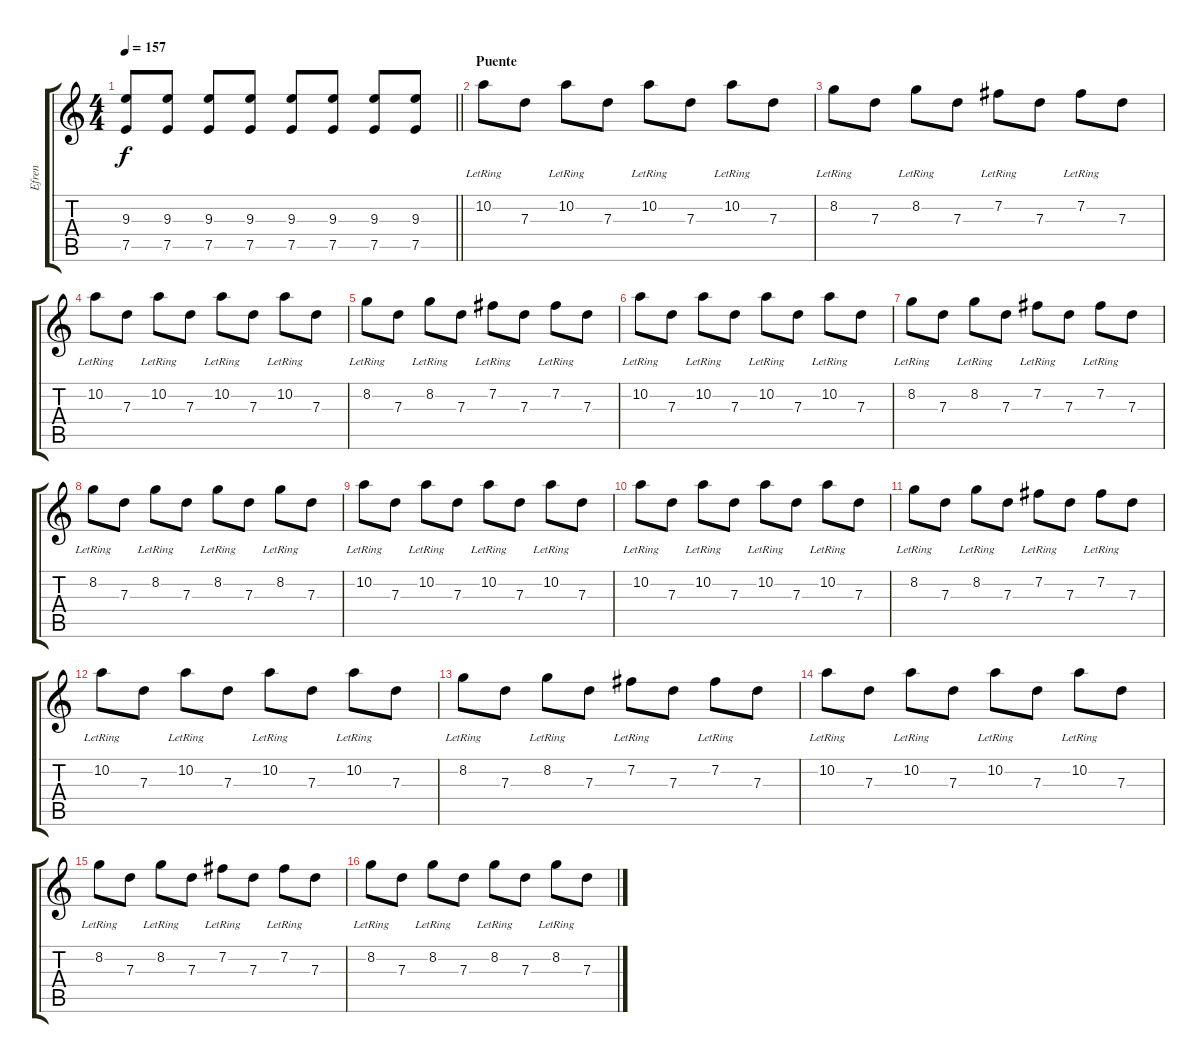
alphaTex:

\track ("Efren" "Efren") {instrument acousticguitarsteel}
\staff {score tabs}
\tuning (E4 B3 G3 D3 A2 E2) {hide}
\ts (4 4)
\tempo 157
\clef g2
\barLineRight lightlight
\ks c
(9.3 7.5).8{dy f} (9.3 7.5).8 (9.3 7.5).8 (9.3 7.5).8 (9.3 7.5).8 (9.3 7.5).8 (9.3 7.5).8 (9.3 7.5).8 |
\section ("" "Puente")
10.2{lr}.8{instrument overdrivenguitar} 7.3.8 10.2{lr}.8 7.3.8 10.2{lr}.8 7.3.8 10.2{lr}.8 7.3.8 |
8.2{lr}.8 7.3.8 8.2{lr}.8 7.3.8 7.2{lr}.8 7.3.8 7.2{lr}.8 7.3.8 |
10.2{lr}.8 7.3.8 10.2{lr}.8 7.3.8 10.2{lr}.8 7.3.8 10.2{lr}.8 7.3.8 |
8.2{lr}.8 7.3.8 8.2{lr}.8 7.3.8 7.2{lr}.8 7.3.8 7.2{lr}.8 7.3.8 |
10.2{lr}.8 7.3.8 10.2{lr}.8 7.3.8 10.2{lr}.8 7.3.8 10.2{lr}.8 7.3.8 |
8.2{lr}.8 7.3.8 8.2{lr}.8 7.3.8 7.2{lr}.8 7.3.8 7.2{lr}.8 7.3.8 |
8.2{lr}.8 7.3.8 8.2{lr}.8 7.3.8 8.2{lr}.8 7.3.8 8.2{lr}.8 7.3.8 |
10.2{lr}.8 7.3.8 10.2{lr}.8 7.3.8 10.2{lr}.8 7.3.8 10.2{lr}.8 7.3.8 |
10.2{lr}.8{instrument overdrivenguitar} 7.3.8 10.2{lr}.8 7.3.8 10.2{lr}.8 7.3.8 10.2{lr}.8 7.3.8 |
8.2{lr}.8 7.3.8 8.2{lr}.8 7.3.8 7.2{lr}.8 7.3.8 7.2{lr}.8 7.3.8 |
10.2{lr}.8 7.3.8 10.2{lr}.8 7.3.8 10.2{lr}.8 7.3.8 10.2{lr}.8 7.3.8 |
8.2{lr}.8 7.3.8 8.2{lr}.8 7.3.8 7.2{lr}.8 7.3.8 7.2{lr}.8 7.3.8 |
10.2{lr}.8 7.3.8 10.2{lr}.8 7.3.8 10.2{lr}.8 7.3.8 10.2{lr}.8 7.3.8 |
8.2{lr}.8 7.3.8 8.2{lr}.8 7.3.8 7.2{lr}.8 7.3.8 7.2{lr}.8 7.3.8 |
8.2{lr}.8 7.3.8 8.2{lr}.8 7.3.8 8.2{lr}.8 7.3.8 8.2{lr}.8 7.3.8
